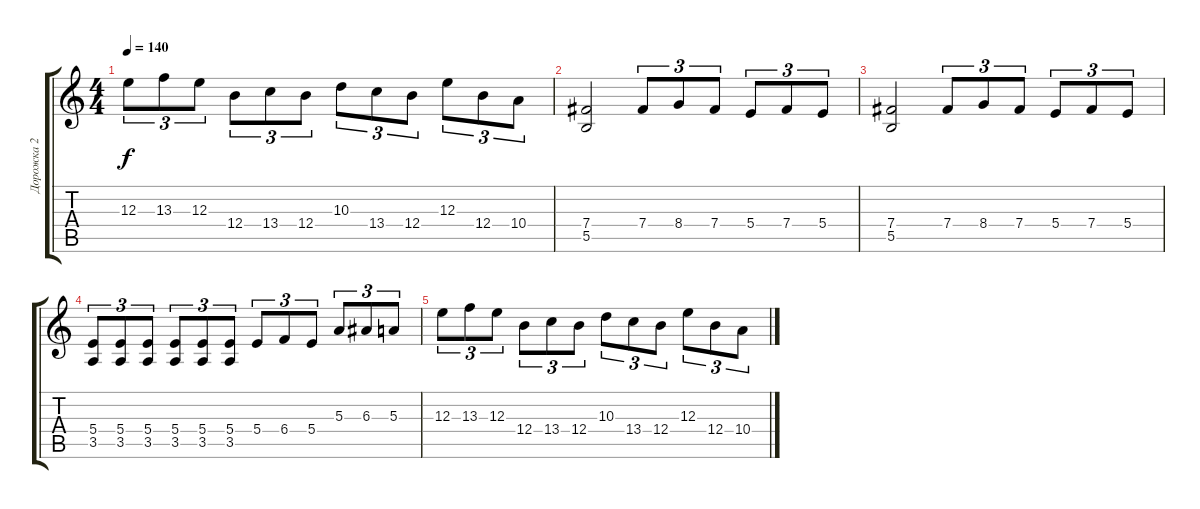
\track ("Дорожка 2" "Дорожка 2") {instrument distortionguitar}
\staff {score tabs}
\tuning (Db4 Ab3 E3 B2 Gb2 B1) {hide}
\ts (4 4)
\tempo 140
\clef g2
\ks c
12.3.8{tu (3 2) dy f} 13.3.8{tu (3 2)} 12.3.8{tu (3 2)} 12.4.8{tu (3 2)} 13.4.8{tu (3 2)} 12.4.8{tu (3 2)} 10.3.8{tu (3 2)} 13.4.8{tu (3 2)} 12.4.8{tu (3 2)} 12.3.8{tu (3 2)} 12.4.8{tu (3 2)} 10.4.8{tu (3 2)} |
(7.4 5.5).2 7.4.8{tu (3 2)} 8.4.8{tu (3 2)} 7.4.8{tu (3 2)} 5.4.8{tu (3 2)} 7.4.8{tu (3 2)} 5.4.8{tu (3 2)} |
(7.4 5.5).2 7.4.8{tu (3 2)} 8.4.8{tu (3 2)} 7.4.8{tu (3 2)} 5.4.8{tu (3 2)} 7.4.8{tu (3 2)} 5.4.8{tu (3 2)} |
(5.4 3.5).8{tu (3 2)} (5.4 3.5).8{tu (3 2)} (5.4 3.5).8{tu (3 2)} (5.4 3.5).8{tu (3 2)} (5.4 3.5).8{tu (3 2)} (5.4 3.5).8{tu (3 2)} 5.4.8{tu (3 2)} 6.4.8{tu (3 2)} 5.4.8{tu (3 2)} 5.3.8{tu (3 2)} 6.3.8{tu (3 2)} 5.3.8{tu (3 2)} |
12.3.8{tu (3 2)} 13.3.8{tu (3 2)} 12.3.8{tu (3 2)} 12.4.8{tu (3 2)} 13.4.8{tu (3 2)} 12.4.8{tu (3 2)} 10.3.8{tu (3 2)} 13.4.8{tu (3 2)} 12.4.8{tu (3 2)} 12.3.8{tu (3 2)} 12.4.8{tu (3 2)} 10.4.8{tu (3 2)}
